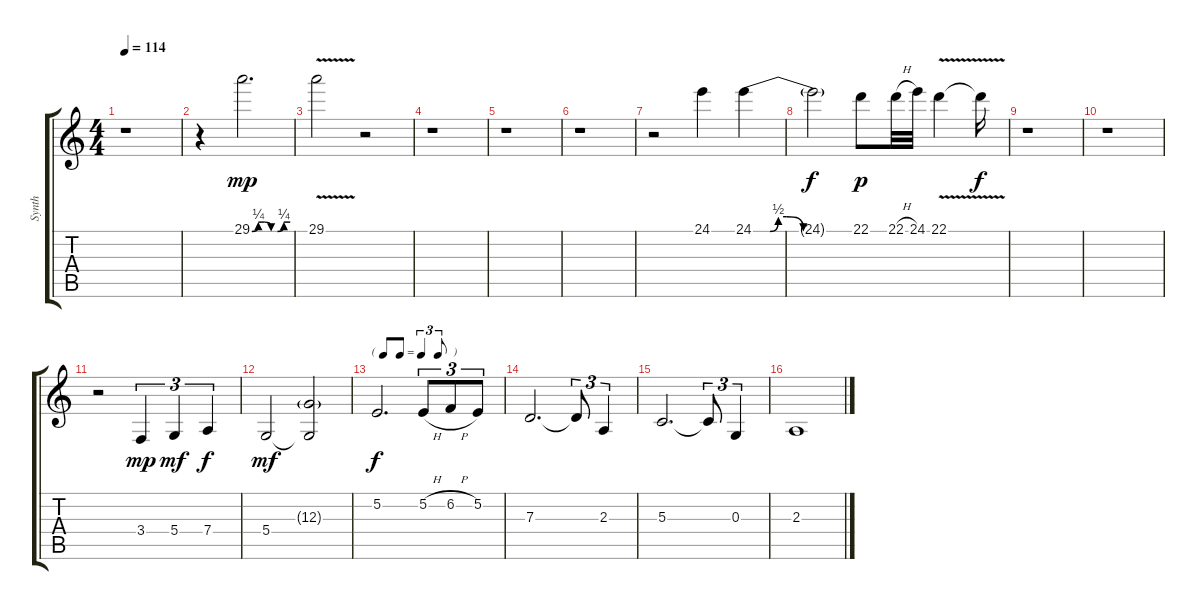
\track ("Synth" "Synth") {instrument choiraahs}
\staff {score tabs}
\tuning (E4 B3 G3 D3 A2 D2) {hide}
\ts (4 4)
\tempo 114
\clef g2
\ks c
r.1{dy pp} |
r.4 29.1{be (custom 0 0 10 1 20 1 30 0 40 0 50 1 60 1)}.2{d dy mp} |
29.1{v}.2 r.2 |
r.1 |
r.1 |
r.1 |
r.2 24.1.4 24.1{be (custom 0 0 10 0 15 2 20 2 30 0 60 0)}.4 |
24.1{t}.2{dy f} 22.1.8{dy p} 22.1{h}.32 24.1.32 22.1{v}.4 22.1{t}.16{dy f} |
r.1 |
r.1 |
r.2{volume 16 balance 8 instrument accordion} 3.4.4{tu (3 2) dy mp} 5.4.4{tu (3 2) dy mf} 7.4.4{tu (3 2) dy f} |
5.4.2{dy mf} (12.3{g} 5.4{t}).2 |
\tf triplet8th
5.2.2{d dy f} 5.2{h}.8{tu (3 2)} 6.2{h}.8{tu (3 2)} 5.2.8{tu (3 2)} |
7.3.2{d} 7.3{t}.8{tu (3 2)} 2.3.4{tu (3 2)} |
5.3.2{d} 5.3{t}.8{tu (3 2)} 0.3.4{tu (3 2)} |
2.3.1
